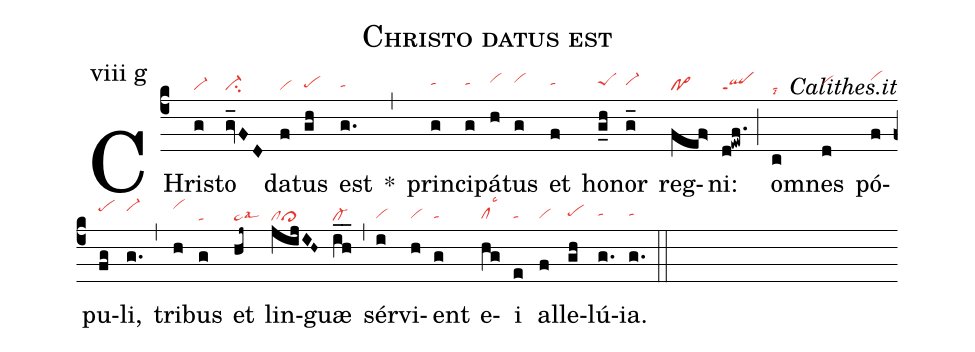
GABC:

name: Christo datus est;
commentary: Calithes.it;
annotation: viii g;
mode: 8;
nabc-lines: 1;
%%
(c4)
CHris(g|vi-)to(gv_FD|ci-) da(f|vi)tus(gh|pehg) est(g.|tahg) *(,)
prin(g|tahh)ci(g|tahh)pá(h|vihi)tus(g|vihi) et(f|tahh) ho(g_h|peShh)nor(g_|vi-hh) reg(fef>|po>)ni:(d!ewf.|qlppt1) (;)
om(c|talsi8)nes(d|vihh) pó(f|vihj)pu(fg|pehj)li,(g.|vi-hj) (,)
tri(h|vihk)bus(g|ta) et(hj~|ta>lsal3) lin(jijIH~|clcl>)guæ(ih__|cl-) (,)
sér(i|vihg)vi(h|vihg)ent(g|tahg) e(hg|clhglsc3)i(e|tahg) al(f|vihg)le(gh|pehh)lú(g.|tahh)ia.(g.|tahh) (::)
